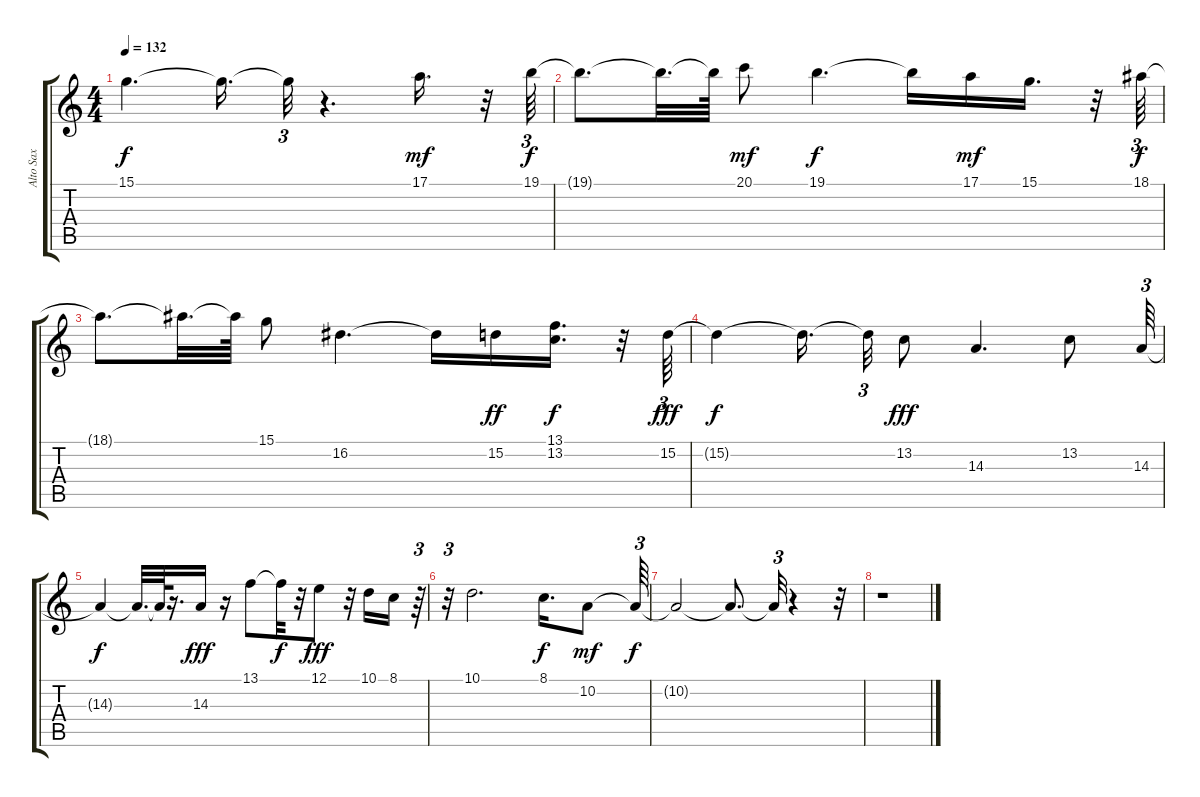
\track ("Alto Sax" "Alto Sax") {instrument altosax}
\staff {score tabs}
\tuning (E4 B3 G3 D3 A2 E2) {hide}
\ts (4 4)
\tempo 132
\clef g2
\ks c
15.1{t}.4{d dy f} 15.1{t}.16{d} 15.1{t}.32{tu (3 2)} r.4{d} 17.1.16{d dy mf} r.32 19.1.64{tu (3 2) dy f} |
19.1{t}.8{d} 19.1{t}.32{d} 19.1{t}.64 20.1.8{dy mf} 19.1.4{d dy f} 19.1{t}.16 17.1.16{dy mf} 15.1.16{d} r.32 18.1.64{tu (3 2) dy f} |
18.1{t}.8{d} 18.1{t}.32{d} 18.1{t}.64 15.1.8 16.2.4{d} 16.2{t}.16 15.2.16{dy ff} (13.1 13.2).16{d dy f} r.32 15.2.64{tu (3 2) dy fff} |
15.2{t}.4{dy f} 15.2{t}.16{d beam splitsecondary} 15.2{t}.32{tu (3 2)} 13.2.8{dy fff} 14.3.4{d} 13.2.8 14.3.64{tu (3 2)} |
14.3{t}.4{dy f} 14.3{t}.32{d} 14.3{t}.64 r.16{d} 14.3.16{dy fff} r.16 13.1.8 13.1{t}.32{dy f} r.32 12.1.8{dy fff} r.32 10.1.16 8.1.16 r.64{tu (3 2)} |
r.32{tu (3 2)} 10.1.2{d} 8.1.16{d dy f} 10.2.8{dy mf} 10.2{t}.64{tu (3 2) dy f} |
10.2{t}.2 10.2{t}.8{d} 10.2{t}.32{tu (3 2)} r.4 r.32 |
r.1
